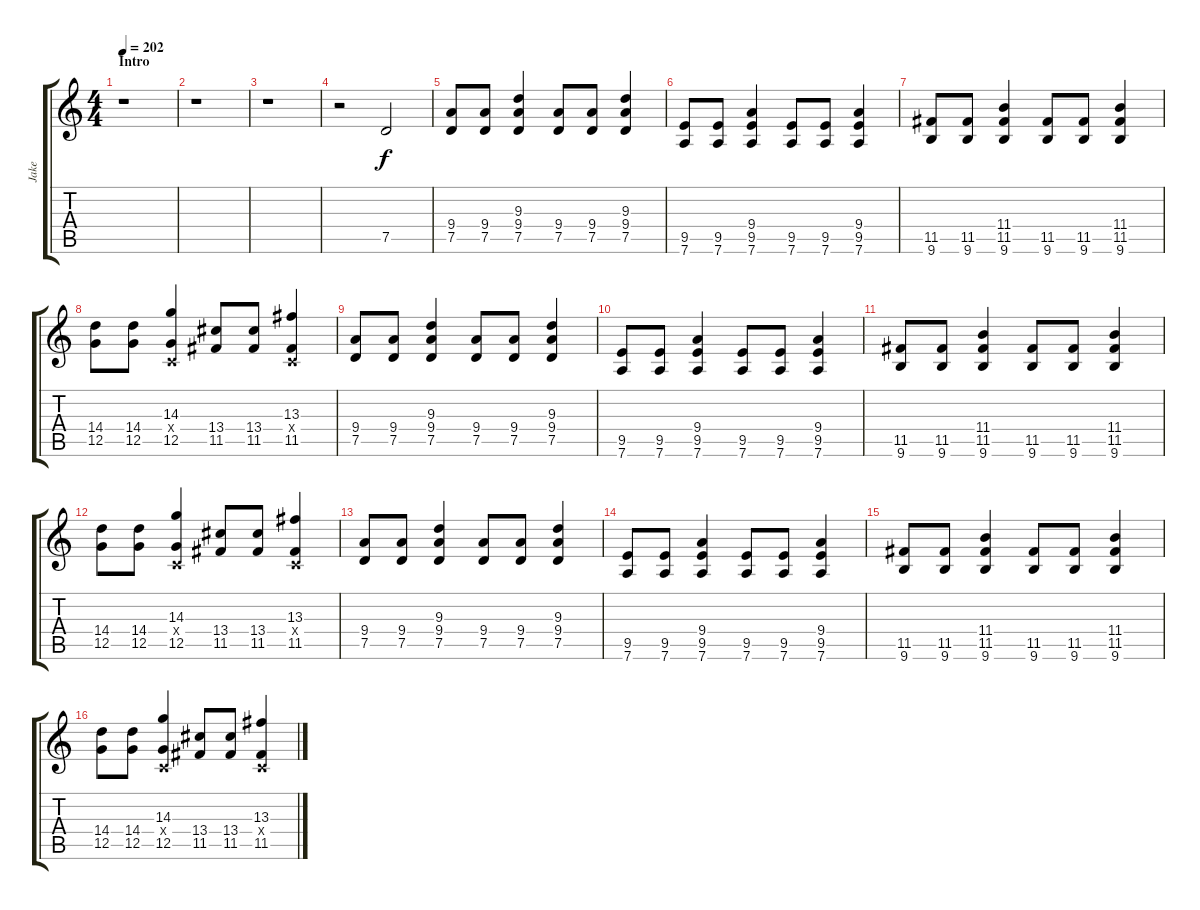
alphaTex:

\track ("Jake" "Jake") {instrument distortionguitar}
\staff {score tabs}
\tuning (D4 A3 F3 C3 G2 D2) {hide}
\ts (4 4)
\section ("" "Intro")
\tempo 202
\clef g2
\ks c
r.1{dy f instrument distortionguitar} |
r.1 |
r.1 |
r.2{volume 0} 7.5.2{volume 13} |
(9.4 7.5).8 (9.4 7.5).8 (9.3 9.4 7.5).4 (9.4 7.5).8 (9.4 7.5).8 (9.3 9.4 7.5).4 |
(9.5 7.6).8 (9.5 7.6).8 (9.4 9.5 7.6).4 (9.5 7.6).8 (9.5 7.6).8 (9.4 9.5 7.6).4 |
(11.5 9.6).8 (11.5 9.6).8 (11.4 11.5 9.6).4 (11.5 9.6).8 (11.5 9.6).8 (11.4 11.5 9.6).4 |
(14.4 12.5).8 (14.4 12.5).8 (14.3 0.4{x} 12.5).4 (13.4 11.5).8 (13.4 11.5).8 (13.3 0.4{x} 11.5).4 |
(9.4 7.5).8 (9.4 7.5).8 (9.3 9.4 7.5).4 (9.4 7.5).8 (9.4 7.5).8 (9.3 9.4 7.5).4 |
(9.5 7.6).8 (9.5 7.6).8 (9.4 9.5 7.6).4 (9.5 7.6).8 (9.5 7.6).8 (9.4 9.5 7.6).4 |
(11.5 9.6).8 (11.5 9.6).8 (11.4 11.5 9.6).4 (11.5 9.6).8 (11.5 9.6).8 (11.4 11.5 9.6).4 |
(14.4 12.5).8 (14.4 12.5).8 (14.3 0.4{x} 12.5).4 (13.4 11.5).8 (13.4 11.5).8 (13.3 0.4{x} 11.5).4 |
(9.4 7.5).8 (9.4 7.5).8 (9.3 9.4 7.5).4 (9.4 7.5).8 (9.4 7.5).8 (9.3 9.4 7.5).4 |
(9.5 7.6).8 (9.5 7.6).8 (9.4 9.5 7.6).4 (9.5 7.6).8 (9.5 7.6).8 (9.4 9.5 7.6).4 |
(11.5 9.6).8 (11.5 9.6).8 (11.4 11.5 9.6).4 (11.5 9.6).8 (11.5 9.6).8 (11.4 11.5 9.6).4 |
(14.4 12.5).8 (14.4 12.5).8 (14.3 0.4{x} 12.5).4 (13.4 11.5).8 (13.4 11.5).8 (13.3 0.4{x} 11.5).4
